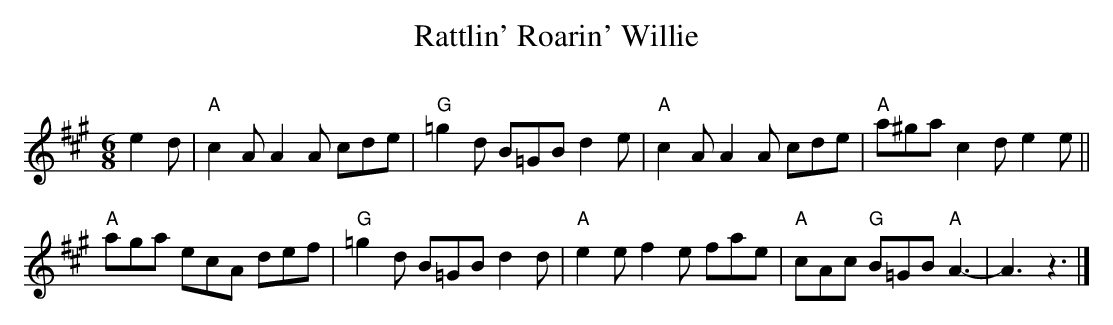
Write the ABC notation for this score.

X:1
T: Rattlin' Roarin' Willie
C:
M: 6/8
L: 1/8
K: A
e2d |\
"A"c2A A2A cde | "G"=g2d B=GB d2e | "A"c2A A2A cde | "A"a^ga c2d e2e ||
"A"aga ecA def | "G"=g2d B=GB d2d | "A"e2e f2e fae | "A"cAc "G"B=GB "A"A3- | A3 z3 |]
